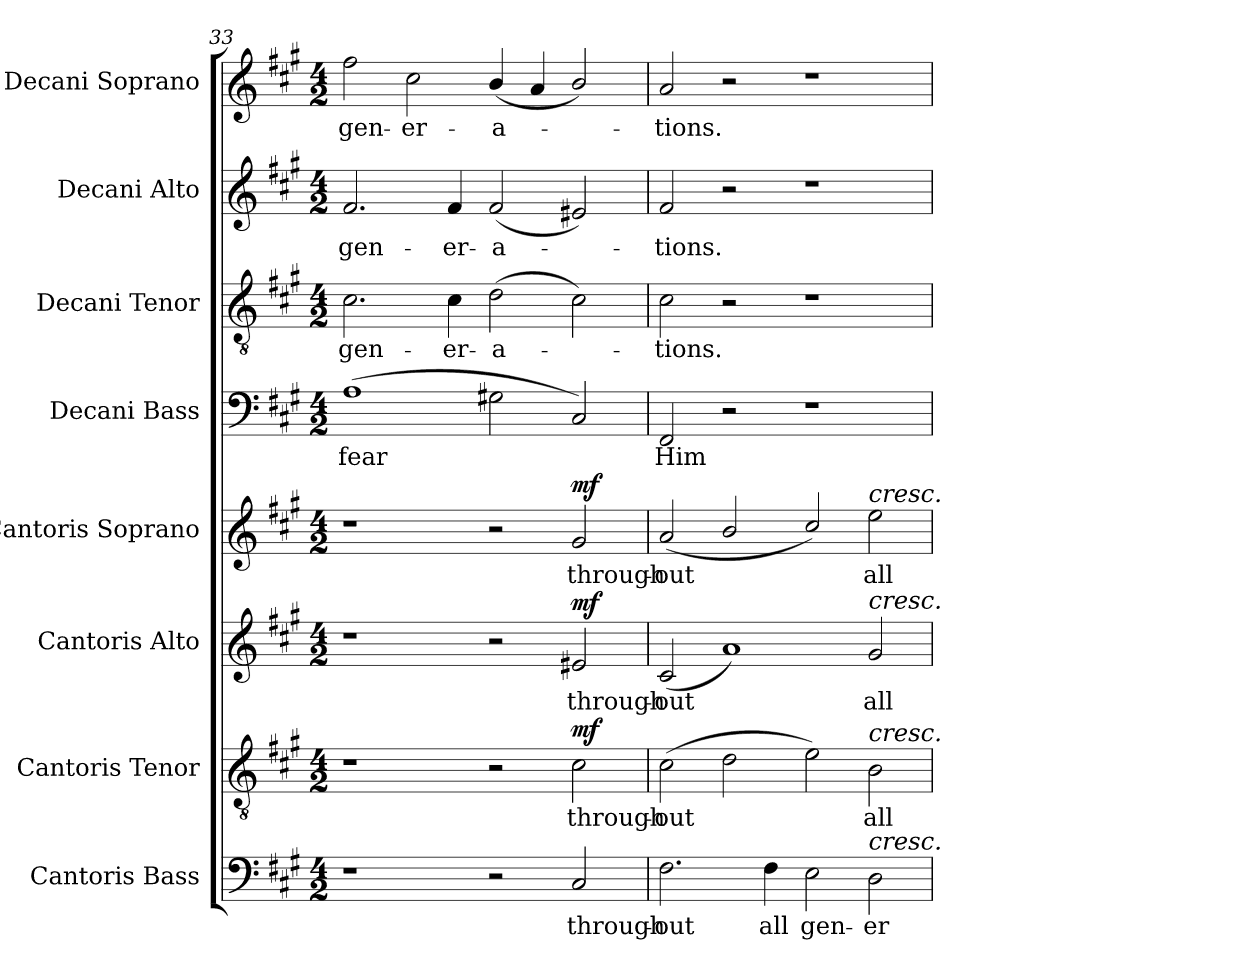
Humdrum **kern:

**kern	**text	**kern	**text	**dynam	**kern	**text	**dynam	**kern	**text	**dynam	**kern	**text	**kern	**text	**kern	**text	**kern	**text
*part8	*part8	*part7	*part7	*part7	*part6	*part6	*part6	*part5	*part5	*part5	*part4	*part4	*part3	*part3	*part2	*part2	*part1	*part1
*staff8	*staff8	*staff7	*staff7	*staff7	*staff6	*staff6	*staff6	*staff5	*staff5	*staff5	*staff4	*staff4	*staff3	*staff3	*staff2	*staff2	*staff1	*staff1
*I"Cantoris Bass	*	*I"Cantoris Tenor	*	*	*I"Cantoris Alto	*	*	*I"Cantoris Soprano	*	*	*I"Decani Bass	*	*I"Decani Tenor	*	*I"Decani Alto	*	*I"Decani Soprano	*
*I'Can B.	*	*I'Can T.	*	*	*I'Can A.	*	*	*I'Can S.	*	*	*I'Dec B.	*	*I'Dec T.	*	*I'Dec A.	*	*I'Dec S.	*
*clefF4	*	*clefGv2	*	*	*clefG2	*	*	*clefG2	*	*	*clefF4	*	*clefGv2	*	*clefG2	*	*clefG2	*
*	*	*ITrd7c12	*	*	*	*	*	*	*	*	*	*	*ITrd7c12	*	*	*	*	*
*k[f#c#g#]	*	*k[f#c#g#]	*	*	*k[f#c#g#]	*	*	*k[f#c#g#]	*	*	*k[f#c#g#]	*	*k[f#c#g#]	*	*k[f#c#g#]	*	*k[f#c#g#]	*
*A:	*	*A:	*	*	*A:	*	*	*A:	*	*	*A:	*	*A:	*	*A:	*	*A:	*
*M4/2	*	*M4/2	*	*	*M4/2	*	*	*M4/2	*	*	*M4/2	*	*M4/2	*	*M4/2	*	*M4/2	*
=33	=33	=33	=33	=33	=33	=33	=33	=33	=33	=33	=33	=33	=33	=33	=33	=33	=33	=33
!	!	!	!	!	!	!	!	!	!	!	!	!LO:LY:b:color=#000000	!	!	!	!	!	!
!	!	!	!	!	!	!	!	!	!	!	!	!	!	!LO:LY:b:color=#000000	!	!	!	!
!	!	!	!	!	!	!	!	!	!	!	!	!	!	!	!	!LO:LY:b:color=#000000	!	!
!	!	!	!	!	!	!	!	!	!	!	!	!	!	!	!	!	!	!LO:LY:b:color=#000000
1r	.	1r	.	.	1r	.	.	1r	.	.	(1Ai	fear	2.C#i\	gen-	2.f#i/	gen-	2ff#i\	gen-
!	!	!	!	!	!	!	!	!	!	!	!	!	!	!	!	!	!	!LO:LY:b:color=#000000
.	.	.	.	.	.	.	.	.	.	.	.	.	.	.	.	.	2cc#i\	-er-
!	!	!	!	!	!	!	!	!	!	!	!	!	!	!LO:LY:b:color=#000000	!	!	!	!
!	!	!	!	!	!	!	!	!	!	!	!	!	!	!	!	!LO:LY:b:color=#000000	!	!
.	.	.	.	.	.	.	.	.	.	.	.	.	4C#i\	-er-	4f#i/	-er-	.	.
!	!	!	!	!	!	!	!	!	!	!	!	!	!	!LO:LY:b:color=#000000	!	!	!	!
!	!	!	!	!	!	!	!	!	!	!	!	!	!	!	!	!LO:LY:b:color=#000000	!	!
!	!	!	!	!	!	!	!	!	!	!	!	!	!	!	!	!	!	!LO:LY:b:color=#000000
2r	.	2r	.	.	2r	.	.	2r	.	.	2G#Xi\	.	(2Di\	-a-	(2f#i/	-a-	(4bi/	-a-
.	.	.	.	.	.	.	.	.	.	.	.	.	.	.	.	.	4ai/	.
!	!LO:LY:b:color=#000000	!	!	!	!	!	!	!	!	!	!	!	!	!	!	!	!	!
!	!	!	!LO:LY:b:color=#000000	!	!	!	!	!	!	!	!	!	!	!	!	!	!	!
!	!	!	!	!	!	!LO:LY:b:color=#000000	!	!	!	!	!	!	!	!	!	!	!	!
!	!	!	!	!	!	!	!	!	!LO:LY:b:color=#000000	!	!	!	!	!	!	!	!	!
2C#i/	through-	2C#i\	through-	mf	2e#Xi/	through-	mf	2g#i/	through-	mf	2C#i/)	.	2C#i\)	.	2e#Xi/)	.	2bi/)	.
=34	=34	=34	=34	=34	=34	=34	=34	=34	=34	=34	=34	=34	=34	=34	=34	=34	=34	=34
!	!LO:LY:b:color=#000000	!	!	!	!	!	!	!	!	!	!	!	!	!	!	!	!	!
!	!	!	!LO:LY:b:color=#000000	!	!	!	!	!	!	!	!	!	!	!	!	!	!	!
!	!	!	!	!	!	!LO:LY:b:color=#000000	!	!	!	!	!	!	!	!	!	!	!	!
!	!	!	!	!	!	!	!	!	!LO:LY:b:color=#000000	!	!	!	!	!	!	!	!	!
!	!	!	!	!	!	!	!	!	!	!	!	!LO:LY:b:color=#000000	!	!	!	!	!	!
!	!	!	!	!	!	!	!	!	!	!	!	!	!	!LO:LY:b:color=#000000	!	!	!	!
!	!	!	!	!	!	!	!	!	!	!	!	!	!	!	!	!LO:LY:b:color=#000000	!	!
!	!	!	!	!	!	!	!	!	!	!	!	!	!	!	!	!	!	!LO:LY:b:color=#000000
2.F#i\	-out	(2C#i\	-out	.	(2c#i/	-out	.	(2ai/	-out	.	2FF#i/	Him	2C#i\	-tions.	2f#i/	-tions.	2ai/	-tions.
.	.	2Di\	.	.	1ai)	.	.	2bi/	.	.	2r	.	2r	.	2r	.	2r	.
!	!LO:LY:b:color=#000000	!	!	!	!	!	!	!	!	!	!	!	!	!	!	!	!	!
4F#i\	all	.	.	.	.	.	.	.	.	.	.	.	.	.	.	.	.	.
!	!LO:LY:b:color=#000000	!	!	!	!	!	!	!	!	!	!	!	!	!	!	!	!	!
2Ei\	gen-	2Ei\)	.	.	.	.	.	2cc#i/)	.	.	1r	.	1r	.	1r	.	1r	.
!	!LO:LY:b:color=#000000	!	!	!	!	!	!	!	!	!	!	!	!	!	!	!	!	!
!	!	!	!LO:LY:b:color=#000000	!	!	!	!	!	!	!	!	!	!	!	!	!	!	!
!	!	!	!	!	!	!LO:LY:b:color=#000000	!	!	!	!	!	!	!	!	!	!	!	!
!	!	!	!	!	!	!	!	!LO:TX:a:i:t=cresc.	!	!	!	!	!	!	!	!	!	!
!	!	!	!	!	!LO:TX:a:i:t=cresc.	!	!	!	!	!	!	!	!	!	!	!	!	!
!	!	!LO:TX:a:i:t=cresc.	!	!	!	!	!	!	!	!	!	!	!	!	!	!	!	!
!LO:TX:a:i:t=cresc.	!	!	!	!	!	!	!	!	!	!	!	!	!	!	!	!	!	!
!	!	!	!	!	!	!	!	!	!LO:LY:b:color=#000000	!	!	!	!	!	!	!	!	!
2Di\	-er-	2BBi\	all	.	2g#i/	all	.	2eei\	all	.	.	.	.	.	.	.	.	.
=	=	=	=	=	=	=	=	=	=	=	=	=	=	=	=	=	=	=
*-	*-	*-	*-	*-	*-	*-	*-	*-	*-	*-	*-	*-	*-	*-	*-	*-	*-	*-
